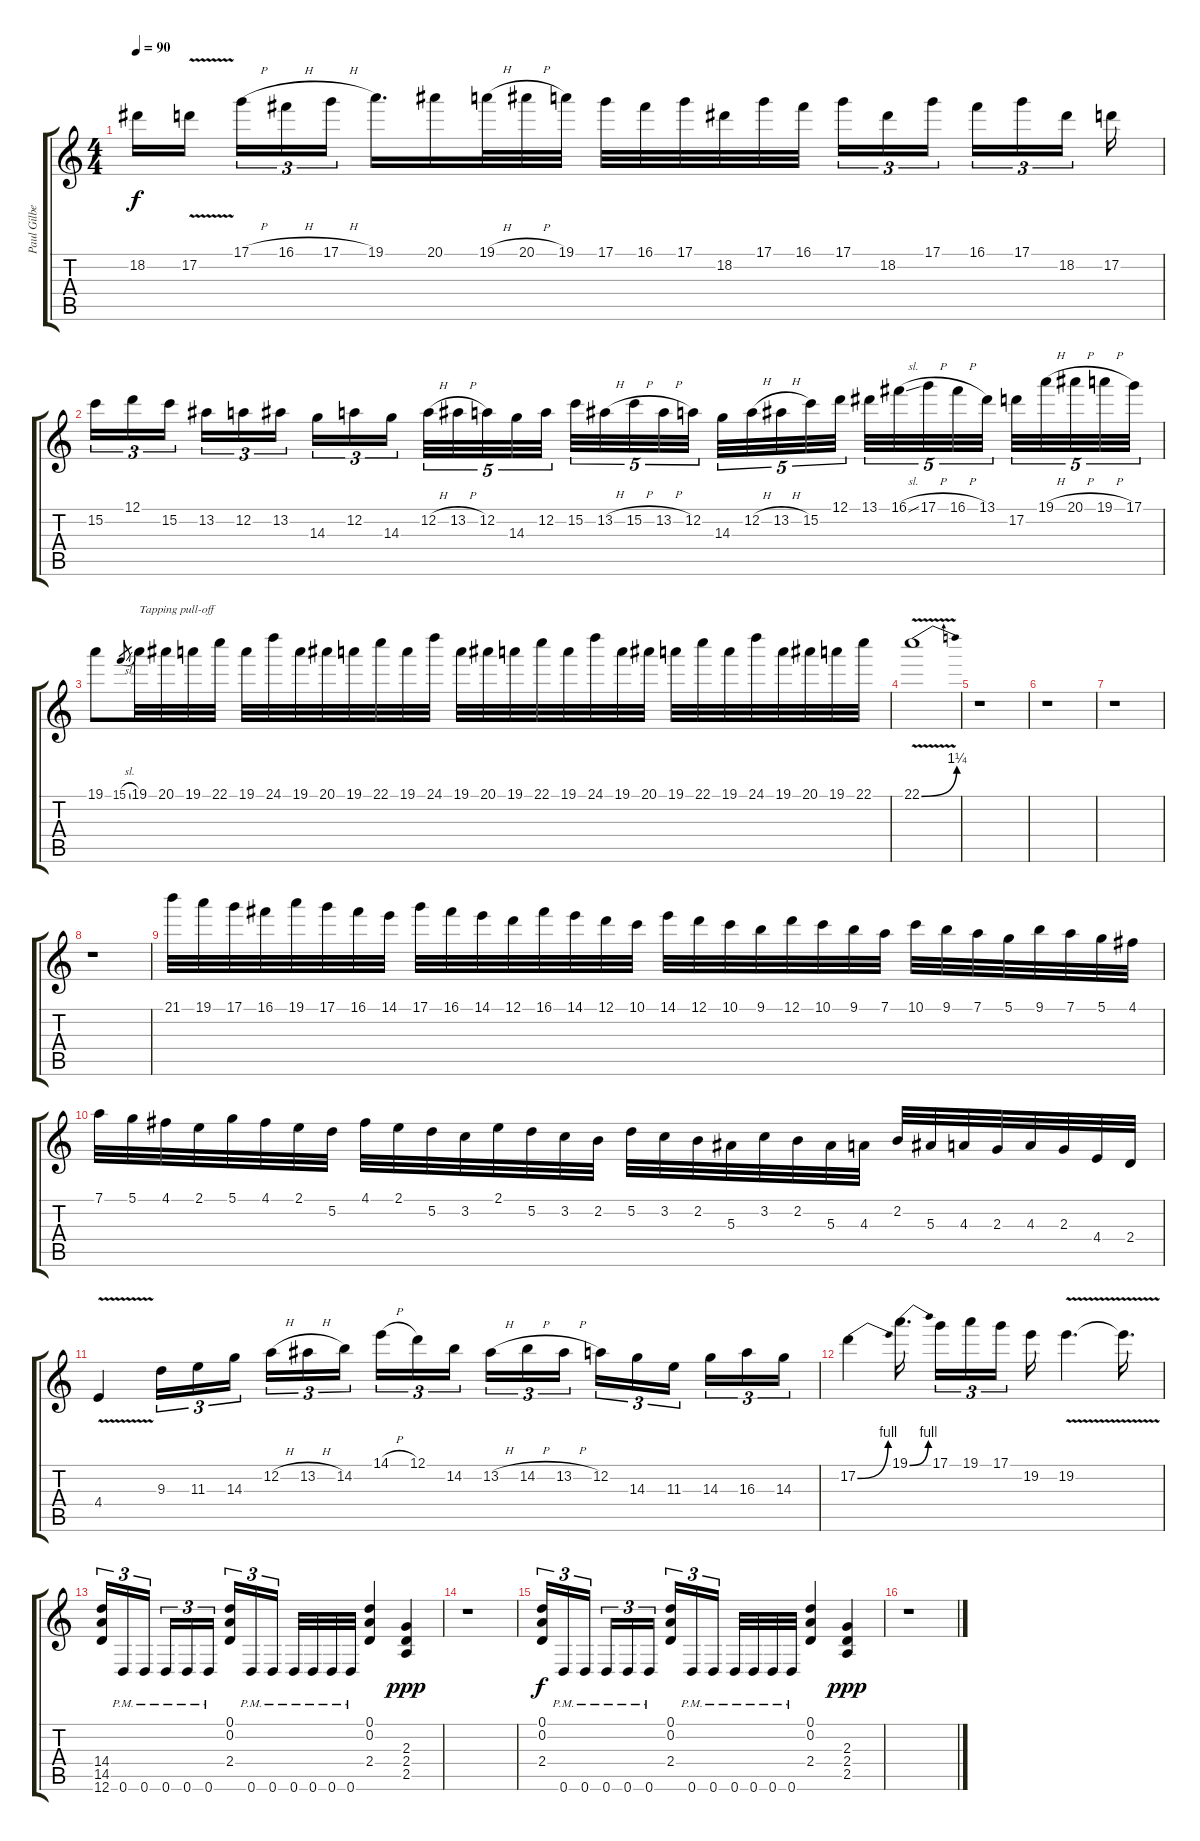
\track ("Paul Gilbert (Rythm Guitar)" "Paul Gilbe") {instrument distortionguitar}
\staff {score tabs}
\tuning (D4 A3 F3 C3 G2 D2) {hide}
\ts (4 4)
\tempo 90
\clef g2
\ks c
18.2.16{dy f instrument distortionguitar} 17.2{v}.16{beam splitsecondary} 17.1{h}.16{tu (3 2)} 16.1{h}.16{tu (3 2)} 17.1{h}.16{tu (3 2)} 19.1.16{d} 20.1.16 19.1{h}.32 20.1{h}.32 19.1.32 17.1.32 16.1.32 17.1.32 18.2.32 17.1.32 16.1.32{beam splitsecondary} 17.1.16{tu (3 2)} 18.2.16{tu (3 2)} 17.1.16{tu (3 2) beam splitsecondary} 16.1.16{tu (3 2)} 17.1.16{tu (3 2)} 18.2.16{tu (3 2) beam splitsecondary} 17.2.16 |
15.2.16{tu (3 2)} 12.1.16{tu (3 2)} 15.2.16{tu (3 2) beam splitsecondary} 13.2.16{tu (3 2)} 12.2.16{tu (3 2)} 13.2.16{tu (3 2)} 14.3.16{tu (3 2)} 12.2.16{tu (3 2)} 14.3.16{tu (3 2) beam splitsecondary} 12.2{h}.32{tu (5 4)} 13.2{h}.32{tu (5 4)} 12.2.32{tu (5 4)} 14.3.32{tu (5 4)} 12.2.32{tu (5 4)} 15.2.32{tu (5 4)} 13.2{h}.32{tu (5 4)} 15.2{h}.32{tu (5 4)} 13.2{h}.32{tu (5 4)} 12.2.32{tu (5 4) beam splitsecondary} 14.3.32{tu (5 4)} 12.2{h}.32{tu (5 4)} 13.2{h}.32{tu (5 4)} 15.2.32{tu (5 4)} 12.1.32{tu (5 4)} 13.1.32{tu (5 4)} 16.1{sl}.32{tu (5 4)} 17.1{h}.32{tu (5 4)} 16.1{h}.32{tu (5 4)} 13.1.32{tu (5 4) beam splitsecondary} 17.2.32{tu (5 4)} 19.1{h}.32{tu (5 4)} 20.1{h}.32{tu (5 4)} 19.1{h}.32{tu (5 4)} 17.1.32{tu (5 4)} |
19.1.8 15.1{sl}.8{gr} 19.1.32{txt "Tapping pull-off"} 20.1.32 19.1.32 22.1.32 19.1.32 24.1.32 19.1.32 20.1.32 19.1.32 22.1.32 19.1.32 24.1.32 19.1.32 20.1.32 19.1.32 22.1.32 19.1.32 24.1.32 19.1.32 20.1.32 19.1.32 22.1.32 19.1.32 24.1.32 19.1.32 20.1.32 19.1.32 22.1.32 |
22.1{be (bend 0 0 60 5) v}.1 |
r.1 |
r.1 |
r.1 |
r.1 |
21.1.32 19.1.32 17.1.32 16.1.32 19.1.32 17.1.32 16.1.32 14.1.32 17.1.32 16.1.32 14.1.32 12.1.32 16.1.32 14.1.32 12.1.32 10.1.32 14.1.32 12.1.32 10.1.32 9.1.32 12.1.32 10.1.32 9.1.32 7.1.32 10.1.32 9.1.32 7.1.32 5.1.32 9.1.32 7.1.32 5.1.32 4.1.32 |
7.1.32 5.1.32 4.1.32 2.1.32 5.1.32 4.1.32 2.1.32 5.2.32 4.1.32 2.1.32 5.2.32 3.2.32 2.1.32 5.2.32 3.2.32 2.2.32 5.2.32 3.2.32 2.2.32 5.3.32 3.2.32 2.2.32 5.3.32 4.3.32 2.2.32 5.3.32 4.3.32 2.3.32 4.3.32 2.3.32 4.4.32 2.4.32 |
4.4{v}.4 9.3.16{tu (3 2)} 11.3.16{tu (3 2)} 14.3.16{tu (3 2) beam splitsecondary} 12.2{h}.16{tu (3 2)} 13.2{h}.16{tu (3 2)} 14.2.16{tu (3 2)} 14.1{h}.16{tu (3 2)} 12.1.16{tu (3 2)} 14.2.16{tu (3 2) beam splitsecondary} 13.2{h}.16{tu (3 2)} 14.2{h}.16{tu (3 2)} 13.2{h}.16{tu (3 2)} 12.2.16{tu (3 2)} 14.3.16{tu (3 2)} 11.3.16{tu (3 2) beam splitsecondary} 14.3.16{tu (3 2)} 16.3.16{tu (3 2)} 14.3.16{tu (3 2)} |
17.2{be (bend 0 0 60 4)}.4 19.1{be (bend 0 0 60 4)}.16{d beam splitsecondary} 17.1.16{tu (3 2)} 19.1.16{tu (3 2)} 17.1.16{tu (3 2) beam splitsecondary} 19.2.16 19.2{v}.4{d} 19.2{t}.16{d} |
(14.4 14.5 12.6).16{tu (3 2) instrument distortionguitar} 0.6{pm}.16{tu (3 2)} 0.6{pm}.16{tu (3 2) beam splitsecondary} 0.6{pm}.16{tu (3 2)} 0.6{pm}.16{tu (3 2)} 0.6{pm}.16{tu (3 2)} (0.1 0.2 2.4).16{tu (3 2)} 0.6{pm}.16{tu (3 2)} 0.6{pm}.16{tu (3 2) beam splitsecondary} 0.6{pm}.32 0.6{pm}.32 0.6{pm}.32 0.6{pm}.32 (0.1 0.2 2.4).4 (2.3 2.4 2.5).4{dy ppp} |
r.1 |
(0.1 0.2 2.4).16{tu (3 2) dy f} 0.6{pm}.16{tu (3 2)} 0.6{pm}.16{tu (3 2) beam splitsecondary} 0.6{pm}.16{tu (3 2)} 0.6{pm}.16{tu (3 2)} 0.6{pm}.16{tu (3 2)} (0.1 0.2 2.4).16{tu (3 2)} 0.6{pm}.16{tu (3 2)} 0.6{pm}.16{tu (3 2) beam splitsecondary} 0.6{pm}.32 0.6{pm}.32 0.6{pm}.32 0.6{pm}.32 (0.1 0.2 2.4).4 (2.3 2.4 2.5).4{dy ppp} |
r.1
